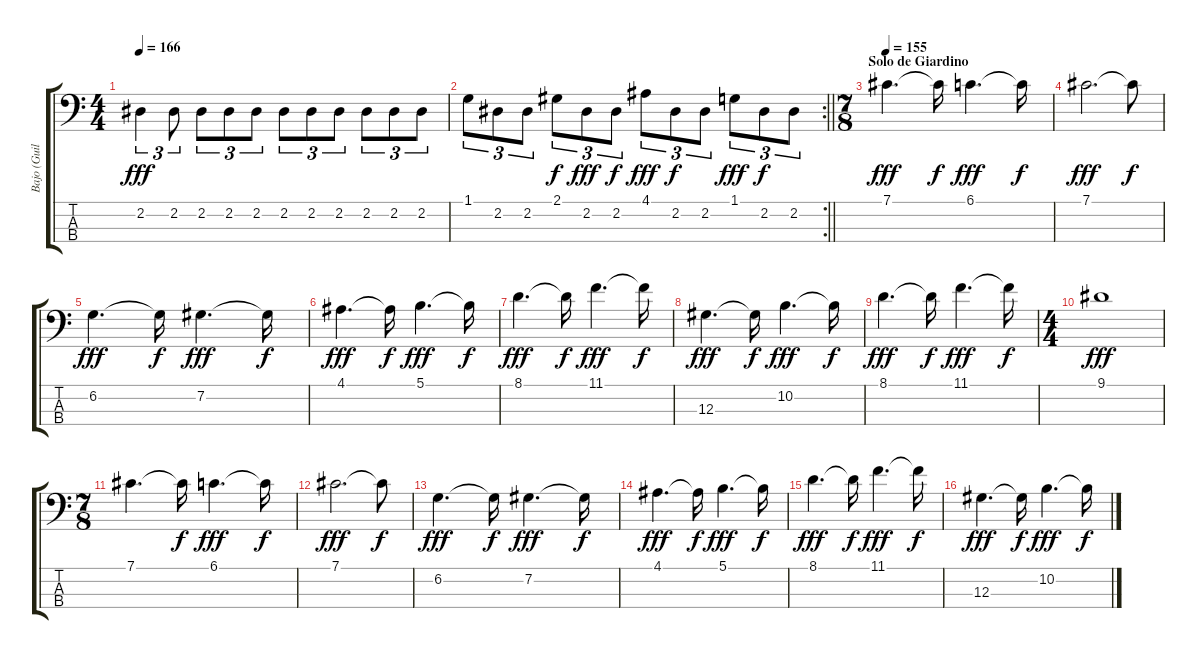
\track ("Bajo (Guillermo Sánchez)" "Bajo (Guil") {instrument electricbassfinger}
\staff {score tabs}
\tuning (Gb2 Db2 Ab1 Eb1) {hide}
\ts (4 4)
\tempo 166
\clef f4
\ks c
2.2.4{tu (3 2) dy fff} 2.2.8{tu (3 2)} 2.2.8{tu (3 2)} 2.2.8{tu (3 2)} 2.2.8{tu (3 2)} 2.2.8{tu (3 2)} 2.2.8{tu (3 2)} 2.2.8{tu (3 2)} 2.2.8{tu (3 2)} 2.2.8{tu (3 2)} 2.2.8{tu (3 2)} |
\rc 2
\barLineRight lightlight
1.1.8{tu (3 2)} 2.2.8{tu (3 2)} 2.2.8{tu (3 2)} 2.1.8{tu (3 2) dy f} 2.2.8{tu (3 2) dy fff} 2.2.8{tu (3 2) dy f} 4.1.8{tu (3 2) dy fff} 2.2.8{tu (3 2) dy f} 2.2.8{tu (3 2)} 1.1.8{tu (3 2) dy fff} 2.2.8{tu (3 2) dy f} 2.2.8{tu (3 2)} |
\ts (7 8)
\section ("" "Solo de Giardino")
\tempo 155
7.1.4{d dy fff} 7.1{t}.16{dy f} 6.1.4{d dy fff} 6.1{t}.16{dy f} |
7.1.2{d dy fff} 7.1{t}.8{dy f} |
6.2.4{d dy fff} 6.2{t}.16{dy f} 7.2.4{d dy fff} 7.2{t}.16{dy f} |
4.1.4{d dy fff} 4.1{t}.16{dy f} 5.1.4{d dy fff} 5.1{t}.16{dy f} |
8.1.4{d dy fff} 8.1{t}.16{dy f} 11.1.4{d dy fff} 11.1{t}.16{dy f} |
12.3.4{d dy fff} 12.3{t}.16{dy f} 10.2.4{d dy fff} 10.2{t}.16{dy f} |
8.1.4{d dy fff} 8.1{t}.16{dy f} 11.1.4{d dy fff} 11.1{t}.16{dy f} |
\ts (4 4)
9.1.1{dy fff} |
\ts (7 8)
7.1.4{d} 7.1{t}.16{dy f} 6.1.4{d dy fff} 6.1{t}.16{dy f} |
7.1.2{d dy fff} 7.1{t}.8{dy f} |
6.2.4{d dy fff} 6.2{t}.16{dy f} 7.2.4{d dy fff} 7.2{t}.16{dy f} |
4.1.4{d dy fff} 4.1{t}.16{dy f} 5.1.4{d dy fff} 5.1{t}.16{dy f} |
8.1.4{d dy fff} 8.1{t}.16{dy f} 11.1.4{d dy fff} 11.1{t}.16{dy f} |
12.3.4{d dy fff} 12.3{t}.16{dy f} 10.2.4{d dy fff} 10.2{t}.16{dy f}
